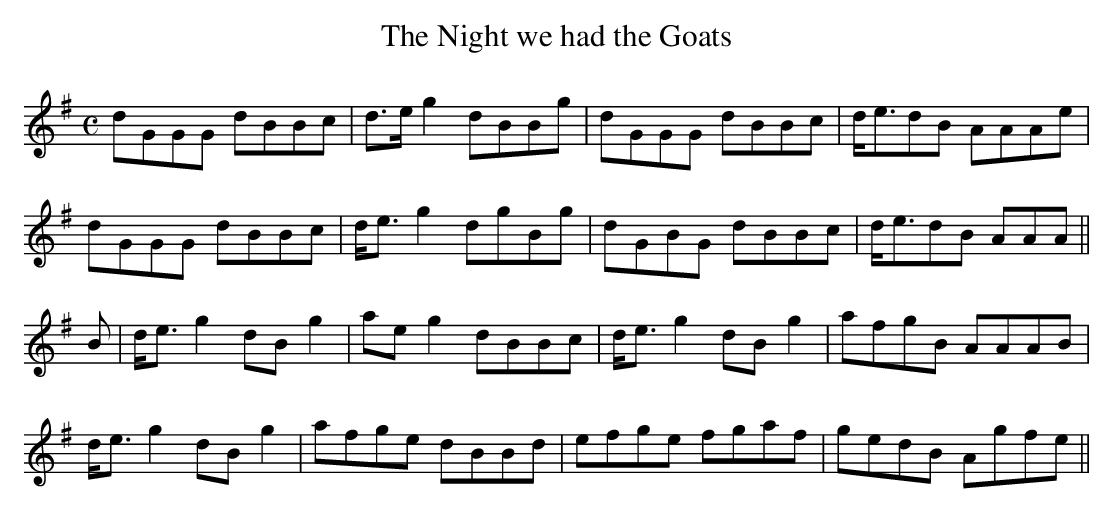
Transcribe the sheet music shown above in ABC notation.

X:1
T:The Night we had the Goats
M:C
L:1/8
K:G
dGGG dBBc|d>e g2 dBBg|dGGG dBBc|d<edB AAAe|
dGGG dBBc|d<e g2 dgBg|dGBG dBBc|d<edB AAA||
B|d<e g2 dB g2|ae g2 dBBc|d<e g2 dB g2|afgB AAAB|
d<e g2 dB g2|afge dBBd|efge fgaf|gedB Agfe||
